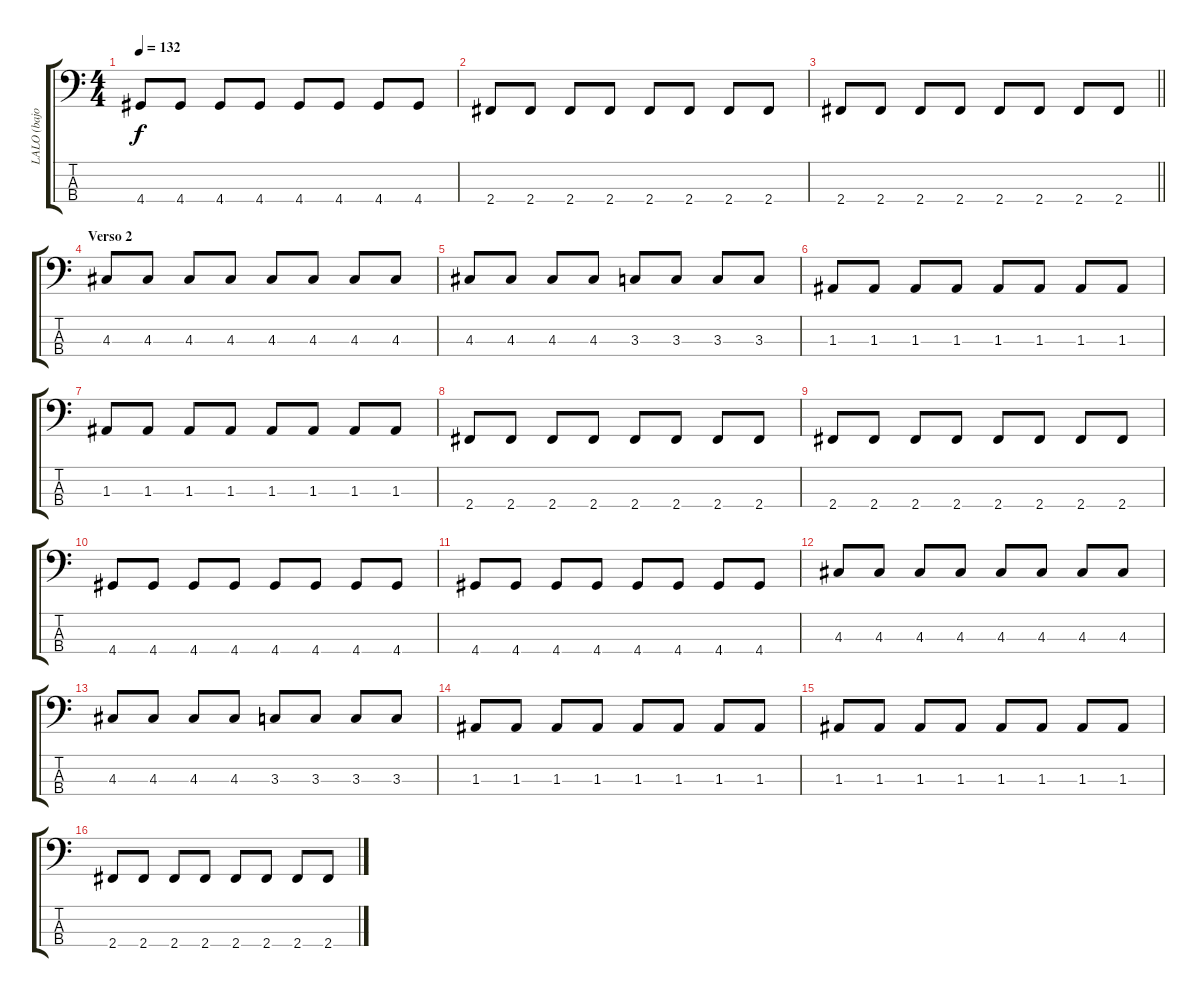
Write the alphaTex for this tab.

\track ("LALO (bajo)" "LALO (bajo") {instrument electricbassfinger}
\staff {score tabs}
\tuning (G2 D2 A1 E1) {hide}
\ts (4 4)
\tempo 132
\clef f4
\ks c
4.4.8{dy f} 4.4.8 4.4.8 4.4.8 4.4.8 4.4.8 4.4.8 4.4.8 |
2.4.8 2.4.8 2.4.8 2.4.8 2.4.8 2.4.8 2.4.8 2.4.8 |
\barLineRight lightlight
2.4.8 2.4.8 2.4.8 2.4.8 2.4.8 2.4.8 2.4.8 2.4.8 |
\section ("" "Verso 2")
4.3.8 4.3.8 4.3.8 4.3.8 4.3.8 4.3.8 4.3.8 4.3.8 |
4.3.8 4.3.8 4.3.8 4.3.8 3.3.8 3.3.8 3.3.8 3.3.8 |
1.3.8 1.3.8 1.3.8 1.3.8 1.3.8 1.3.8 1.3.8 1.3.8 |
1.3.8 1.3.8 1.3.8 1.3.8 1.3.8 1.3.8 1.3.8 1.3.8 |
2.4.8 2.4.8 2.4.8 2.4.8 2.4.8 2.4.8 2.4.8 2.4.8 |
2.4.8 2.4.8 2.4.8 2.4.8 2.4.8 2.4.8 2.4.8 2.4.8 |
4.4.8 4.4.8 4.4.8 4.4.8 4.4.8 4.4.8 4.4.8 4.4.8 |
4.4.8 4.4.8 4.4.8 4.4.8 4.4.8 4.4.8 4.4.8 4.4.8 |
4.3.8 4.3.8 4.3.8 4.3.8 4.3.8 4.3.8 4.3.8 4.3.8 |
4.3.8 4.3.8 4.3.8 4.3.8 3.3.8 3.3.8 3.3.8 3.3.8 |
1.3.8 1.3.8 1.3.8 1.3.8 1.3.8 1.3.8 1.3.8 1.3.8 |
1.3.8 1.3.8 1.3.8 1.3.8 1.3.8 1.3.8 1.3.8 1.3.8 |
2.4.8 2.4.8 2.4.8 2.4.8 2.4.8 2.4.8 2.4.8 2.4.8
